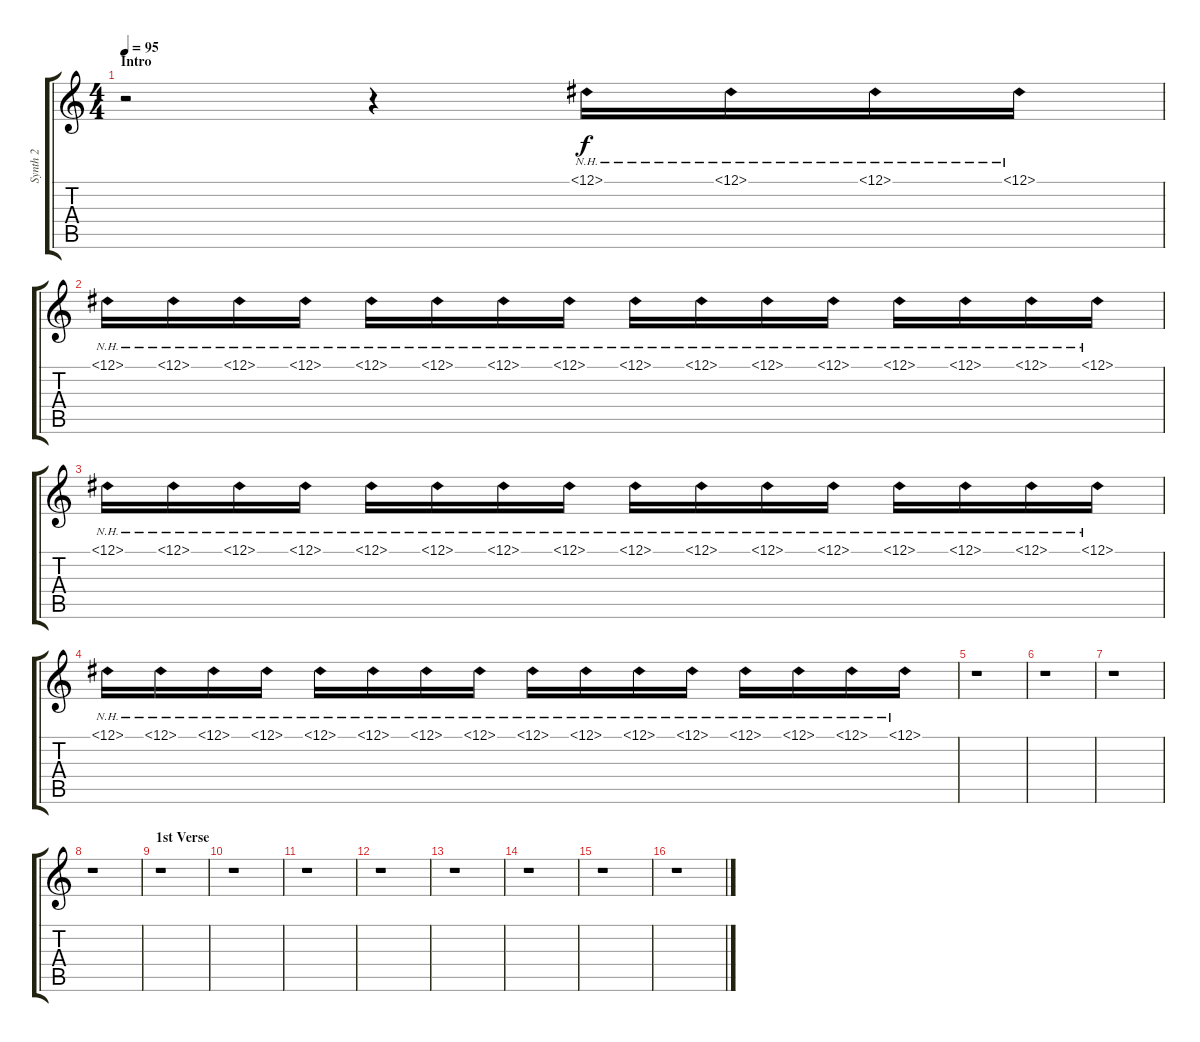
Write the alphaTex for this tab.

\track ("Synth 2" "Synth 2") {instrument synthvoice}
\staff {score tabs}
\tuning (Eb4 Bb3 Gb3 Db3 Ab2 Db2) {hide}
\ts (4 4)
\section ("" "Intro")
\tempo 95
\clef g2
\ks c
r.2{dy f instrument synthvoice} r.4 12.1{nh}.16{volume 3} 12.1{nh}.16 12.1{nh}.16 12.1{nh}.16 |
12.1{nh}.16{volume 6} 12.1{nh}.16 12.1{nh}.16 12.1{nh}.16 12.1{nh}.16{volume 7} 12.1{nh}.16 12.1{nh}.16 12.1{nh}.16 12.1{nh}.16{volume 8} 12.1{nh}.16 12.1{nh}.16 12.1{nh}.16 12.1{nh}.16{volume 9} 12.1{nh}.16 12.1{nh}.16 12.1{nh}.16 |
12.1{nh}.16{volume 10} 12.1{nh}.16 12.1{nh}.16 12.1{nh}.16 12.1{nh}.16{volume 11} 12.1{nh}.16 12.1{nh}.16 12.1{nh}.16 12.1{nh}.16 12.1{nh}.16 12.1{nh}.16 12.1{nh}.16 12.1{nh}.16 12.1{nh}.16 12.1{nh}.16{volume 12} 12.1{nh}.16 |
12.1{nh}.16 12.1{nh}.16 12.1{nh}.16 12.1{nh}.16 12.1{nh}.16 12.1{nh}.16 12.1{nh}.16 12.1{nh}.16{volume 13} 12.1{nh}.16 12.1{nh}.16 12.1{nh}.16 12.1{nh}.16 12.1{nh}.16{volume 16} 12.1{nh}.16 12.1{nh}.16 12.1{nh}.16 |
r.1 |
r.1 |
r.1 |
r.1 |
\section ("" "1st Verse")
r.1 |
r.1 |
r.1 |
r.1 |
r.1 |
r.1 |
r.1 |
r.1
